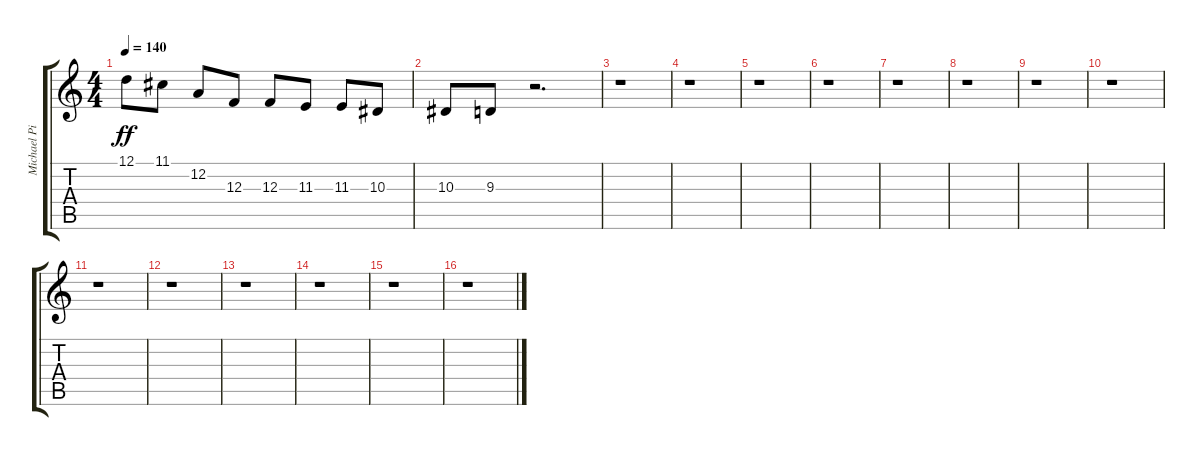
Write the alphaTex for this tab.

\track ("Michael Pinella" "Michael Pi") {instrument harpsichord}
\staff {score tabs}
\tuning (D4 A3 F3 C3 G2 D2) {hide}
\ts (4 4)
\tempo 140
\clef g2
\ks c
12.1.8{dy ff} 11.1.8 12.2.8 12.3.8 12.3.8 11.3.8 11.3.8 10.3.8 |
10.3.8 9.3.8 r.2{d} |
r.1 |
r.1 |
r.1 |
r.1 |
r.1 |
r.1 |
r.1 |
r.1 |
r.1 |
r.1 |
r.1 |
r.1 |
r.1 |
r.1
